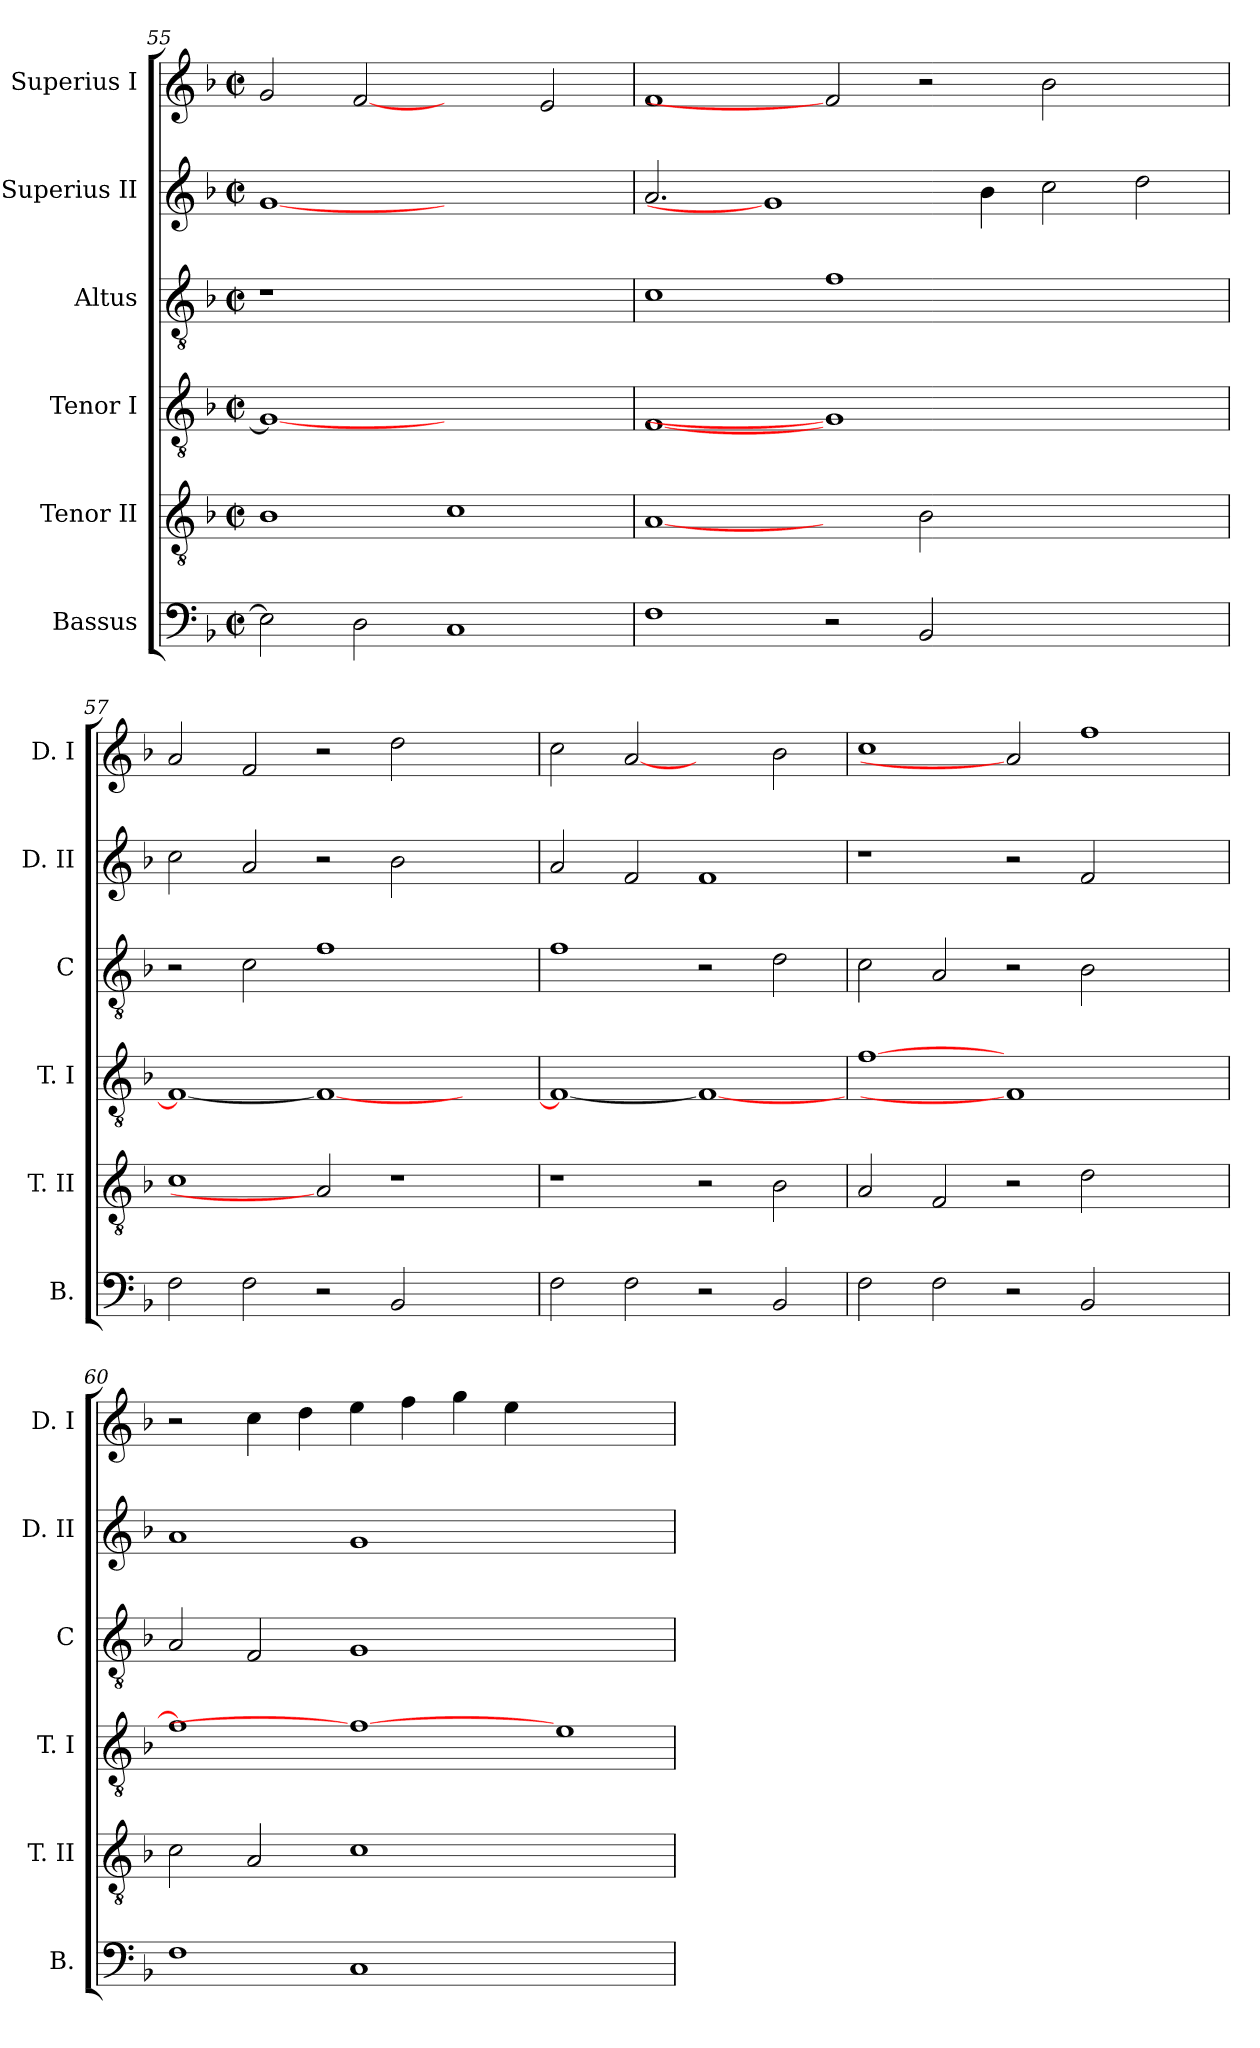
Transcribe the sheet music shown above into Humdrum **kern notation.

**kern	**kern	**kern	**kern	**kern	**kern
*part6	*part5	*part4	*part3	*part2	*part1
*staff6	*staff5	*staff4	*staff3	*staff2	*staff1
*I"Bassus	*I"Tenor II	*I"Tenor I	*I"Altus	*I"Superius II	*I"Superius I
*I'B.	*I'T. II	*I'T. I	*I'C	*I'D. II	*I'D. I
*clefF4	*clefGv2	*clefGv2	*clefGv2	*clefG2	*clefG2
*	*ITrd7c12	*ITrd7c12	*ITrd7c12	*	*
*k[b-]	*k[b-]	*k[b-]	*k[b-]	*k[b-]	*k[b-]
*F:	*F:	*F:	*F:	*F:	*F:
*M2/2	*M2/2	*M2/2	*M2/2	*M2/2	*M2/2
*met(c|)	*met(c|)	*met(c|)	*met(c|)	*met(c|)	*met(c|)
=55	=55	=55	=55	=55	=55
!	!	!	!LO:N:vis=1	!	!
2E-i\]	1BB-i	1GGi_<	1r	[1gi	2gi/
2Di\	.	.	.	.	[2fi
1Ci	1Ci	1ryy	1ryy	1ryy	2ryy
.	.	.	.	.	2ei/
=56	=56	=56	=56	=56	=56
1Fi	[1AAi	[<1FFi	1Ci	2.ai/	1fi
.	.	.	.	1gi]	.
2r	2ryy	1GGi]	1Fi	.	2fi]
2BB-i/	2BB-i\	.	.	.	2r
.	.	.	.	4b-i\	.
1ryy	1ryy	1ryy	1ryy	2cci\	2b-i\
.	.	.	.	2ddi\	2ryy
!!LO:LB:g=z
=57	=57	=57	=57	=57	=57
2Fi\	1Ci	1FFi_<	2r	2cci\	2ai/
2Fi\	.	.	2Ci\	2ai/	2fi/
2r	2AAi]	1FFi_	1Fi	2r	2r
2BB-i/	1r	.	.	2b-i\	2ddi\
2ryy	.	2ryy	2ryy	2ryy	2ryy
=58	=58	=58	=58	=58	=58
2Fi\	1r	1FFi_<	1Fi	2ai/	2cci\
2Fi\	.	.	.	2fi/	[2ai
2r	2r	1FFi_	2r	1fi	2ryy
2BB-i/	2BB-i\	.	2Di\	.	2b-i\
=59	=59	=59	=59	=59	=59
2Fi\	2AAi/	[>1Fi	2Ci\	1r	1cci
2Fi\	2FFi/	.	2AAi/	.	.
2r	2r	1FFi]	2r	2r	2ai]
2BB-i/	2Di\	.	2BB-i\	2fi/	1ffi
2ryy	2ryy	2ryy	2ryy	2ryy	.
=60	=60	=60	=60	=60	=60
1Fi	2Ci\	1Fi]	2AAi/	1ai	2r
.	2AAi/	.	2FFi/	.	4cci\
.	.	.	.	.	4ddi\
1Ci	1Ci	1Fi_	1GGi	1gi	4eei\
.	.	.	.	.	4ffi\
.	.	.	.	.	4ggi\
.	.	.	.	.	4eei\
1ryy	1ryy	1Ei	1ryy	1ryy	1ryy
=	=	=	=	=	=
*-	*-	*-	*-	*-	*-
